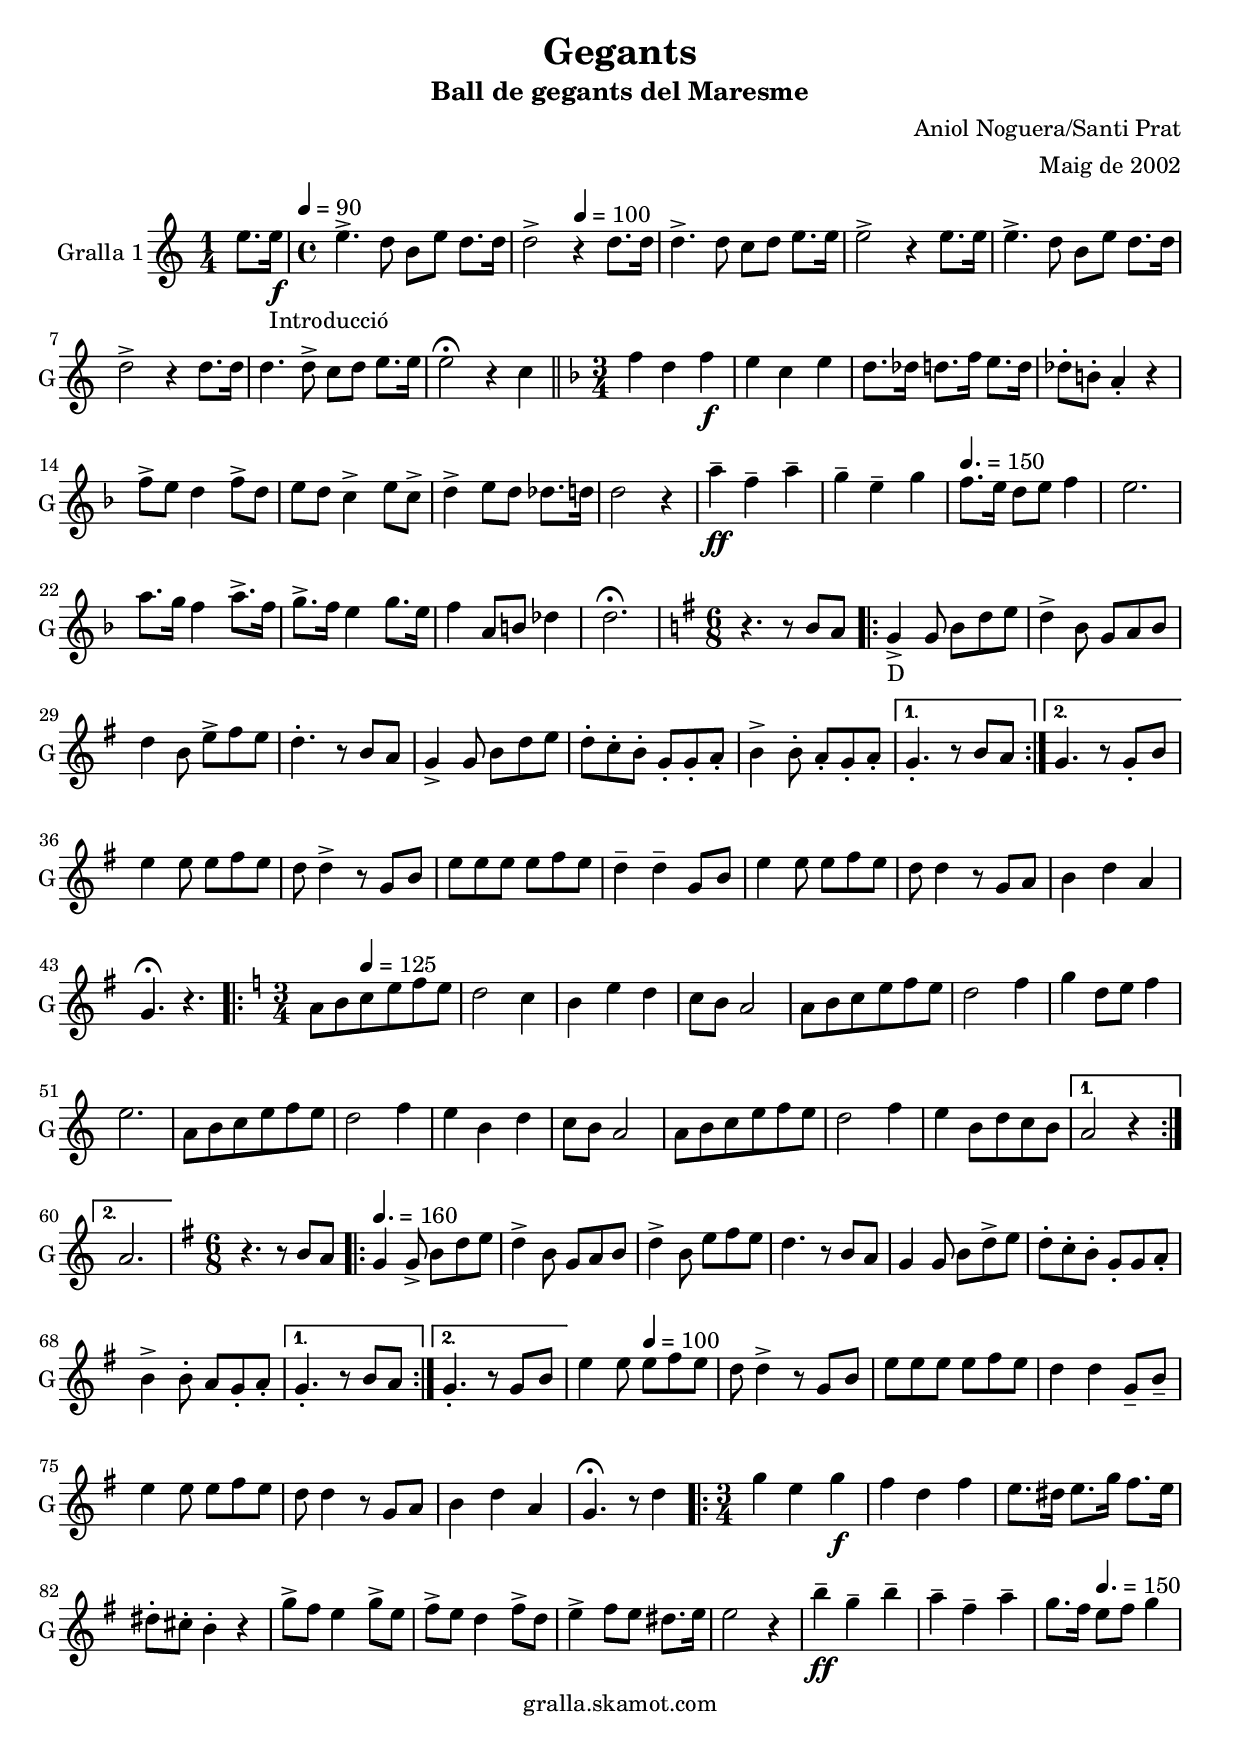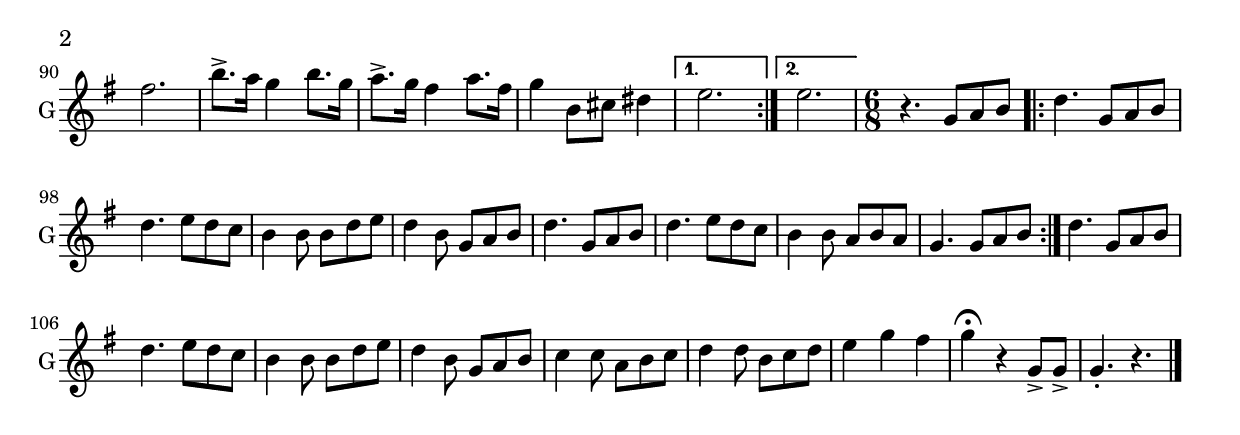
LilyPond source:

\version "2.16.2"

\header {
  dedication=""
  title="Gegants"
  subtitle="Ball de gegants del Maresme"
  subsubtitle=""
  poet=""
  meter=""
  piece=""
  composer="Aniol Noguera/Santi Prat"
  arranger="Maig de 2002"
  opus=""
  instrument=""
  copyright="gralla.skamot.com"
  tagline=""
}

liniaroAa =
\relative e''
{
  \clef treble
  \key c \major
  \time 1/4
  e8. e16 _"Introducció" \f \tempo 4 = 90  |
  \time 4/4   e4. -> d8 b e d8. d16  |
  d2 -> \tempo 4 = 100 r4 d8. d16  |
  d4. -> d8 c d e8. e16  |
  %05
  e2 -> r4 e8. e16  |
  e4. -> d8 b e d8. d16  |
  d2 -> r4 d8. d16  |
  d4. d8 -> c d e8. e16  |
  e2 \fermata r4 c  \bar "||"
  %10
  \key f \major   \time 3/4   f4 d _"" f \f  |
  e4 c e  |
  d8. des16 d8. f16 e8. d16  |
  des8-. b-. a4-. r  |
  f'8 -> e d4 f8 -> d  |
  %15
  e8 d c4 -> e8 c ->  |
  d4-> e8 d des8. d16  |
  d2 r4  |
  a'4 -- \ff f -- a --  |
  g4 -- e -- g \tempo 4. = 150  |
  %20
  f8. e16 d8 e f4  |
  e2.  |
  a8. g16 f4 a8. -> f16  |
  g8. -> f16 e4 g8. e16  |
  f4 a,8 b des4  |
  %25
  d2. \fermata  |
  \key g \major   \time 6/8   r4. r8 b a  |
  \repeat volta 2 { g4 _"D" -> g8 b d e  |
  d4 -> b8 g a b  |
  d4 b8 e -> fis e  |
  %30
  d4. -. r8 b a  |
  g4 -> g8 b d e  |
  d8 -. c -. b -. g -. g -. a -.  |
  b4 -> b8 -. a -. g -. a -. }
  \alternative { { g4. -. r8 b a }
  %35
  { g4. r8 g -. b } }
  e4 e8 e fis e  |
  d8 d4 -> r8 g, b  |
  e8 e e e fis e  |
  d4 -- d -- g,8 b  |
  %40
  e4 e8 e fis e  |
  d8 d4 r8 g, a  |
  b4 d a  |
  g4. \fermata r  |
  \key c \major   \time 3/4   \repeat volta 2 { a8 b \tempo 4 = 125  c e f e  |
  %45
  d2 c4  |
  b4 e d  |
  c8 b a2  |
  a8 b c e f e  |
  d2 f4  |
  %50
  g4 d8 e f4  |
  e2.  |
  a,8 b c e f e  |
  d2 f4  |
  e4 b d  |
  %55
  c8 b a2  |
  a8 b c e f e  |
  d2 f4  |
  e4 b8 d c b }
  \alternative { { a2 r4 }
  %60
  { a2. } }
  \key g \major   \time 6/8   r4. r8 b a \tempo 4. = 160  |
  \repeat volta 2 { g4  g8 -> b d e  |
  d4 -> b8 g a b  |
  d4 -> b8 e fis e  |
  %65
  d4. r8 b a  |
  g4 g8 b d -> e  |
  d8 -. c -. b -. g -. g a -. -.  |
  b4 -> b8 -. a g -. a -. -. }
  \alternative { { g4. -. r8 b a }
  %70
  { g4. -. r8 g b } }
  e4 e8 \tempo 4 = 100 e fis e  |
  d8 d4 -> r8 g, b  |
  e8 e e e fis e  |
  d4 d g,8 -- b --  |
  %75
  e4 e8 e fis e  |
  d8 d4 r8 g, a   |
  b4 d a  |
  g4. \fermata r8 d'4  |
  \time 3/4   \repeat volta 2 { g4 e  g \f  |
  %80
  fis4 d fis  |
  e8. dis16 e8. g16 fis8. e16  |
  dis8-. cis-. b4-. r  |
  g'8 -> fis e4 g8 -> e  |
  fis8 -> e d4 fis8 -> d  |
  %85
  e4 -> fis8 e dis8. e16  |
  e2 r4  |
  b'4 \ff -- g -- b --  |
  a4 -- fis -- a --  |
  g8. fis16 \tempo 4. = 150 e8 fis g4  |
  %90
  fis2.  |
  b8. -> a16 g4 b8. g16  |
  a8. -> g16 fis4 a8. fis16  |
  g4 b,8 cis dis4 }
  \alternative { { e2. }
  %95
  { e2. } }
  \time 6/8   r4. g,8 a b  |
  \repeat volta 2 { d4. g,8  a b  |
  d4. e8 d c  |
  b4 b8 b d e  |
  %100
  d4 b8 g a b  |
  d4. g,8 a b  |
  d4. e8 d c  |
  b4 b8 a b a  |
  g4. g8 a b  | }
  %105
  d4. g,8 a b  |
  d4. e8 d c  |
  b4 b8 b d e  |
  d4 b8 g a b  |
  c4 c8 a b c  |
  %110
  d4 d8 b c d  |
  e4 g fis  |
  g4 \fermata r g,8 -> g ->  |
  g4. -. r  \bar "|."
}

\score {
  \new StaffGroup {
    \override Score.RehearsalMark #'self-alignment-X = #LEFT
    <<
      \new Staff \with {instrumentName = #"Gralla 1" shortInstrumentName = #"G"} \liniaroAa
    >>
  }
  \layout {}
}
\score { \unfoldRepeats
  \new StaffGroup {
    \override Score.RehearsalMark #'self-alignment-X = #LEFT
    <<
      \new Staff \with {instrumentName = #"Gralla 1" shortInstrumentName = #"G"} \liniaroAa
    >>
  }
  \midi {
    \set Staff.midiInstrument = "oboe"
    \set DrumStaff.midiInstrument = "drums"
  }
}

